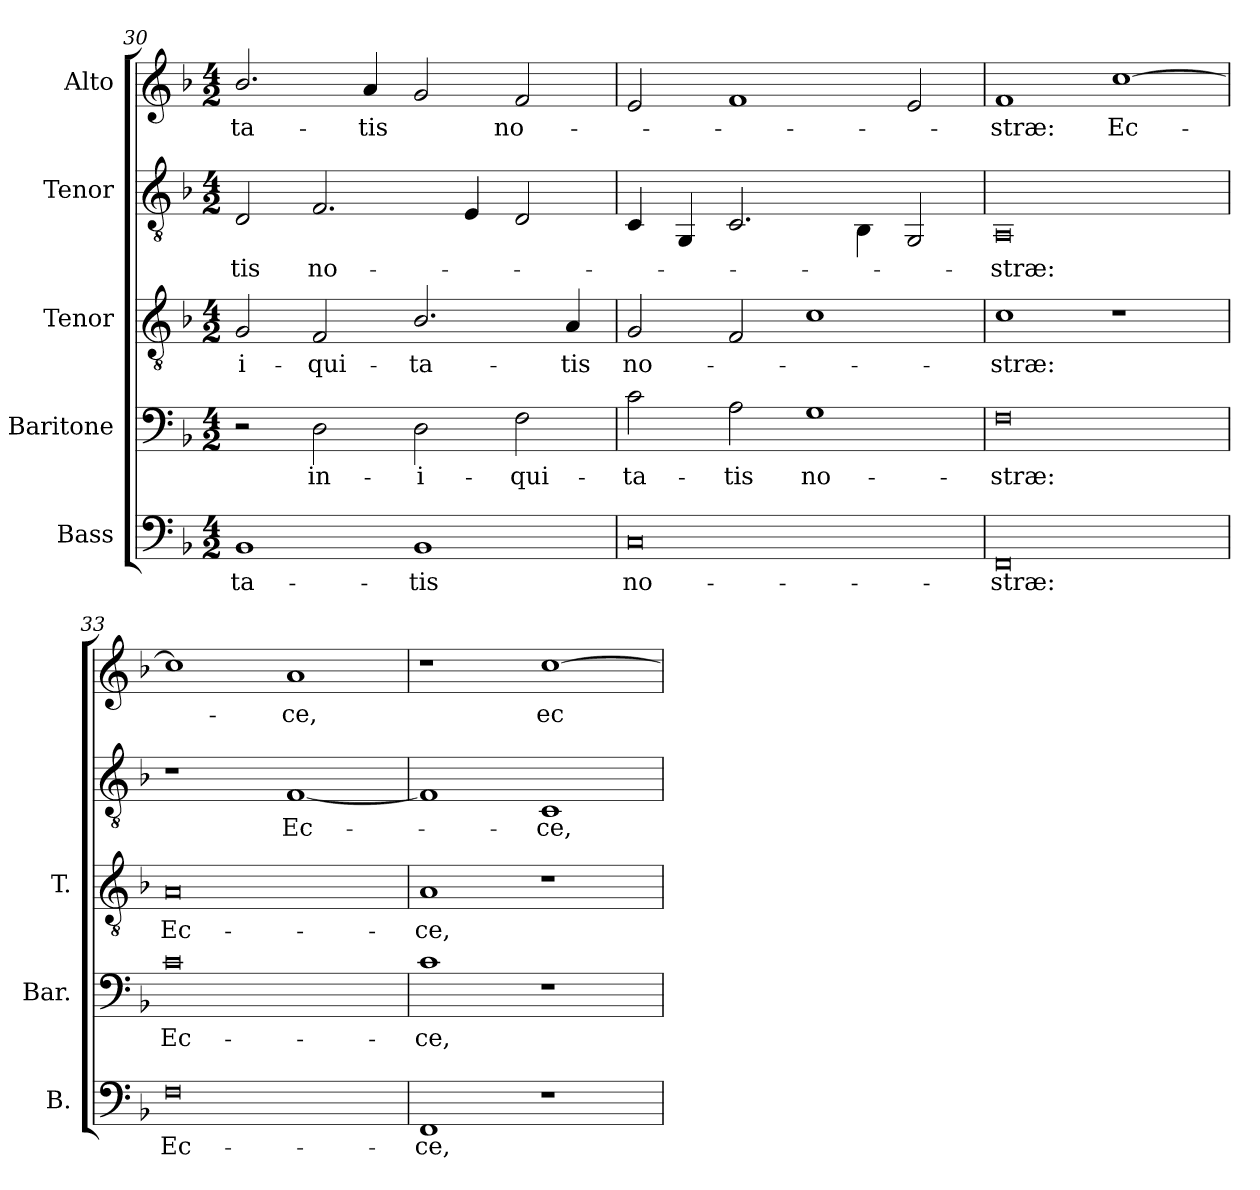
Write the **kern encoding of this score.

**kern	**text	**kern	**text	**kern	**text	**kern	**text	**kern	**text
*part5	*part5	*part4	*part4	*part3	*part3	*part2	*part2	*part1	*part1
*staff5	*staff5	*staff4	*staff4	*staff3	*staff3	*staff2	*staff2	*staff1	*staff1
*I"Bass	*	*I"Baritone	*	*I"Tenor	*	*I"Tenor	*	*I"Alto	*
*I'B.	*	*I'Bar.	*	*I'T.	*	*	*	*	*
*clefF4	*	*clefF4	*	*clefGv2	*	*clefGv2	*	*clefG2	*
*	*	*	*	*ITrd7c12	*	*	*	*	*
*k[b-]	*	*k[b-]	*	*k[b-]	*	*k[b-]	*	*k[b-]	*
*F:	*	*F:	*	*F:	*	*F:	*	*F:	*
*M4/2	*	*M4/2	*	*M4/2	*	*M4/2	*	*M4/2	*
=30	=30	=30	=30	=30	=30	=30	=30	=30	=30
!	!LO:LY:b:color=#000000	!	!	!	!	!	!	!	!
!	!	!	!	!	!LO:LY:b:color=#000000	!	!	!	!
!	!	!	!	!	!	!	!LO:LY:b:color=#000000	!	!
!	!	!	!	!	!	!	!	!	!LO:LY:b:color=#000000
1BB-i	-ta-	2r	.	2GGi/	-i-	2Di/	-tis	2.b-i/	-ta-
!	!	!	!LO:LY:b:color=#000000	!	!	!	!	!	!
!	!	!	!	!	!LO:LY:b:color=#000000	!	!	!	!
!	!	!	!	!	!	!	!LO:LY:b:color=#000000	!	!
.	.	2Di\	in-	2FFi/	-qui-	2.Fi/	no-	.	.
!	!	!	!	!	!	!	!	!	!LO:LY:b:color=#000000
.	.	.	.	.	.	.	.	4ai/	-tis
!	!LO:LY:b:color=#000000	!	!	!	!	!	!	!	!
!	!	!	!LO:LY:b:color=#000000	!	!	!	!	!	!
!	!	!	!	!	!LO:LY:b:color=#000000	!	!	!	!
1BB-i	-tis	2Di\	-i-	2.BB-i/	-ta-	.	.	2gi/	.
.	.	.	.	.	.	4Ei/	.	.	.
!	!	!	!LO:LY:b:color=#000000	!	!	!	!	!	!
!	!	!	!	!	!	!	!	!	!LO:LY:b:color=#000000
.	.	2Fi\	-qui-	.	.	2Di/	.	2fi/	no-
!	!	!	!	!	!LO:LY:b:color=#000000	!	!	!	!
.	.	.	.	4AAi/	-tis	.	.	.	.
!!LO:PB:g=z
=31	=31	=31	=31	=31	=31	=31	=31	=31	=31
!	!LO:LY:b:color=#000000	!	!	!	!	!	!	!	!
!	!	!	!LO:LY:b:color=#000000	!	!	!	!	!	!
!	!	!	!	!	!LO:LY:b:color=#000000	!	!	!	!
0Ci	no-	2ci\	-ta-	2GGi/	no-	4Ci/	.	2ei/	.
.	.	.	.	.	.	4GGi/	.	.	.
!	!	!	!LO:LY:b:color=#000000	!	!	!	!	!	!
.	.	2Ai\	-tis	2FFi/	.	2.Ci/	.	1fi	.
!	!	!	!LO:LY:b:color=#000000	!	!	!	!	!	!
.	.	1Gi	no-	1Ci	.	.	.	.	.
.	.	.	.	.	.	4BB-i\	.	.	.
.	.	.	.	.	.	2GGi/	.	2ei/	.
=32	=32	=32	=32	=32	=32	=32	=32	=32	=32
!	!LO:LY:b:color=#000000	!	!	!	!	!	!	!	!
!	!	!	!LO:LY:b:color=#000000	!	!	!	!	!	!
!	!	!	!	!	!LO:LY:b:color=#000000	!	!	!	!
!	!	!	!	!	!	!	!LO:LY:b:color=#000000	!	!
!	!	!	!	!	!	!	!	!	!LO:LY:b:color=#000000
0FFi	-stræ:	0Fi	-stræ:	1Ci	-stræ:	0AAi	-stræ:	1fi	-stræ:
!	!	!	!	!	!	!	!	!	!LO:LY:b:color=#000000
.	.	.	.	1r	.	.	.	[1cci	Ec-
=33	=33	=33	=33	=33	=33	=33	=33	=33	=33
!	!LO:LY:b:color=#000000	!	!	!	!	!	!	!	!
!	!	!	!LO:LY:b:color=#000000	!	!	!	!	!	!
!	!	!	!	!	!LO:LY:b:color=#000000	!	!	!	!
0Fi	Ec-	0ci	Ec-	0AAi	Ec-	1r	.	1cci]	.
!	!	!	!	!	!	!	!LO:LY:b:color=#000000	!	!
!	!	!	!	!	!	!	!	!	!LO:LY:b:color=#000000
.	.	.	.	.	.	[1Fi	Ec-	1ai	-ce,
=34	=34	=34	=34	=34	=34	=34	=34	=34	=34
!	!LO:LY:b:color=#000000	!	!	!	!	!	!	!	!
!	!	!	!LO:LY:b:color=#000000	!	!	!	!	!	!
!	!	!	!	!	!LO:LY:b:color=#000000	!	!	!	!
1FFi	-ce,	1ci	-ce,	1AAi	-ce,	1Fi]	.	1r	.
!	!	!	!	!	!	!	!LO:LY:b:color=#000000	!	!
!	!	!	!	!	!	!	!	!	!LO:LY:b:color=#000000
1r	.	1r	.	1r	.	1Ci	-ce,	[1cci	ec-
=	=	=	=	=	=	=	=	=	=
*-	*-	*-	*-	*-	*-	*-	*-	*-	*-
